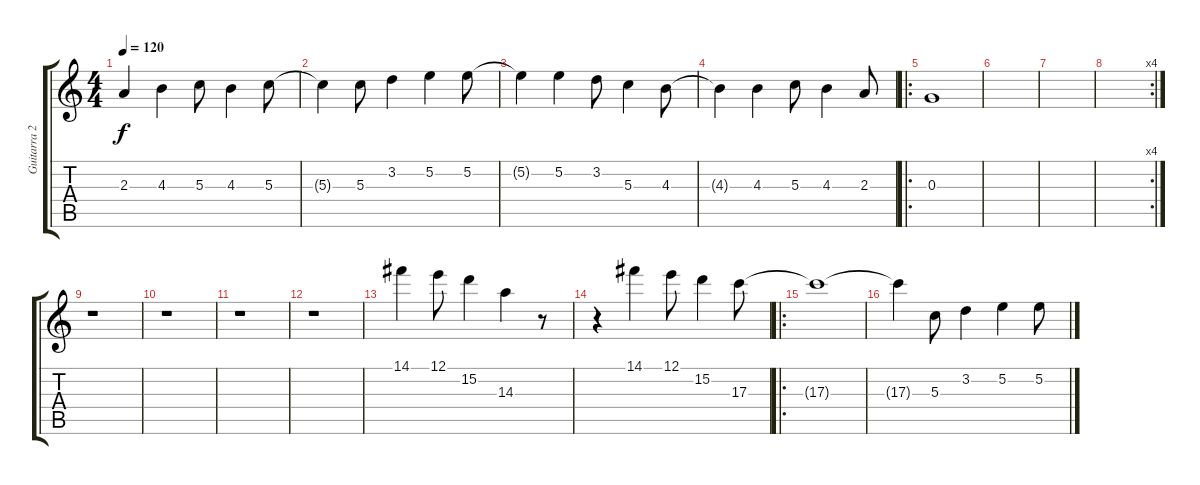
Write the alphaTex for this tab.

\track ("Guitarra 2" "Guitarra 2") {instrument overdrivenguitar}
\staff {score tabs}
\tuning (E4 B3 G3 D3 A2 E2) {hide}
\ts (4 4)
\tempo 120
\clef g2
\ks c
2.3{t}.4{dy f} 4.3.4 5.3.8 4.3.4 5.3.8 |
5.3{t}.4 5.3.8 3.2.4 5.2.4 5.2.8 |
5.2{t}.4 5.2.4 3.2.8 5.3.4 4.3.8 |
4.3{t}.4 4.3.4 5.3.8 4.3.4 2.3.8 |
\ro
0.3.1 |
|
|
\rc 4
|
r.1 |
r.1 |
r.1 |
r.1 |
14.1.4{volume 16} 12.1.8 15.2.4 14.3.4 r.8 |
r.4 14.1.4 12.1.8 15.2.4 17.3.8 |
\ro
17.3{t}.1 |
17.3{t}.4 5.3.8 3.2.4 5.2.4 5.2.8
